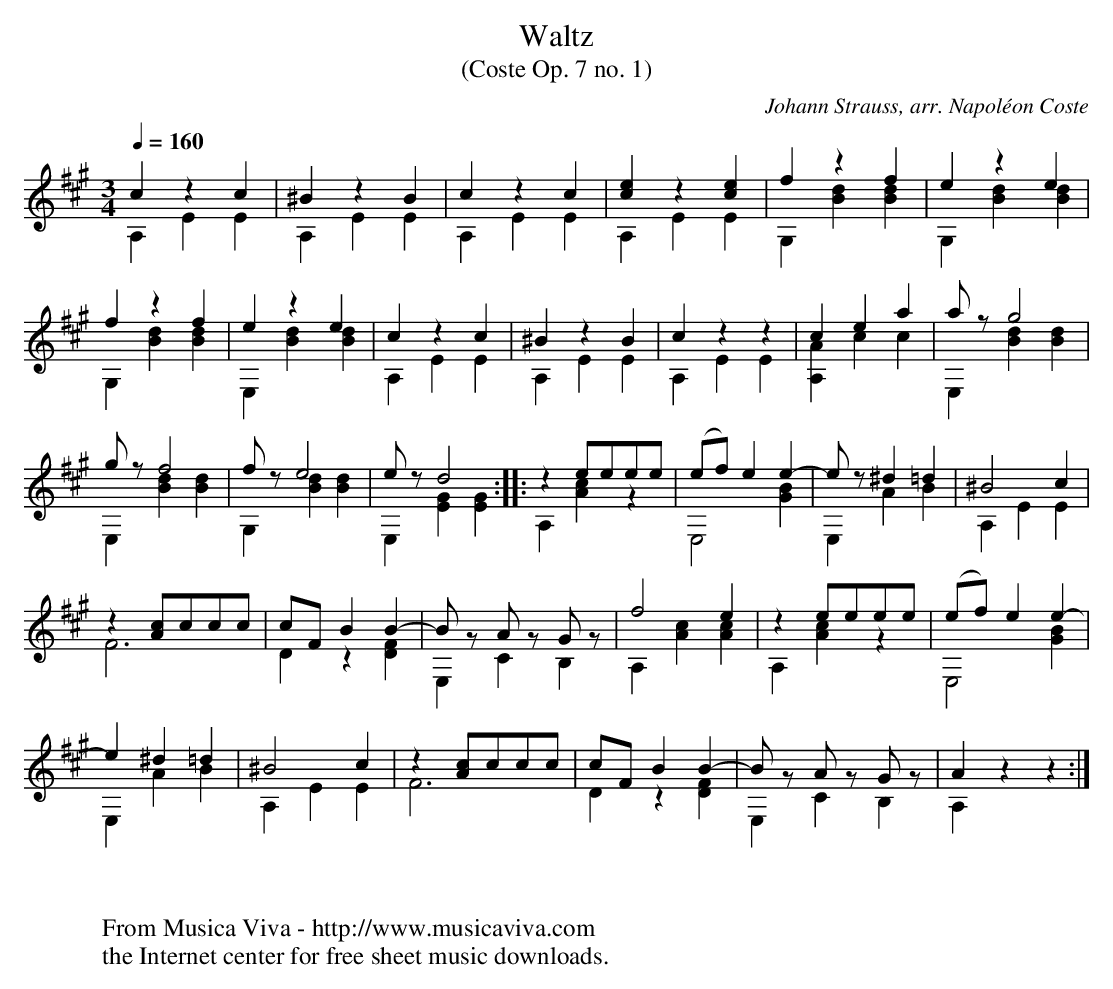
X:1
T:Waltz
T:(Coste Op. 7 no. 1)
C:Johann Strauss, arr. Napol\'eon Coste
V:1 Program 1 24 up %Classical guitar
V:2 Program 1 24 merge down %Classical guitar
M:3/4
L:1/4
Q:1/4=160
K:A
V:1
c z c|^B z B|c z c|[ce] z [ce]|f z f|e z e|
V:2
A,EE|A,EE|A,EE|A,EE|G,[Bd][Bd]|G,[Bd][Bd]|
V:1
f z f|e z e|c z c|^B z B|c z z|cea|a/ z/ g2|
V:2
G,[Bd][Bd]|E,[Bd][Bd]|A,EE|A,EE|A,EE|[A,A]cc|E,[Bd][Bd]|
V:1
g/ z/ f2|f/ z/ e2|e/ z/ d2::z e/e/e/e/|(e/f/)ee-|e/ z/ ^d=d|^B2c|
V:2
E,[Bd][Bd]|G,[Bd][Bd]|E,[EG][EG]::A, [Ac] z|E,2 [GB]|E,AB|A,EE|
V:1
z [A/c/]c/c/c/|c/F/BB-|B/ z/ A/ z/ G/ z/|f2e|z e/e/e/e/|(e/f/)ee-|
V:2
F3|D z [DF]|E,CB,|A,[Ac][Ac]|A,[Ac] z|E,2[GB]|
V:1
e^d=d|^B2c|z [A/c/]c/c/c/|c/F/BB-|B/ z/ A/ z/ G/ z/|A zz:|
V:2
E,AB|A,EE|F3|D z [DF]|E,CB,|A, z z:|
W:
W:
W:  From Musica Viva - http://www.musicaviva.com
W:  the Internet center for free sheet music downloads.
